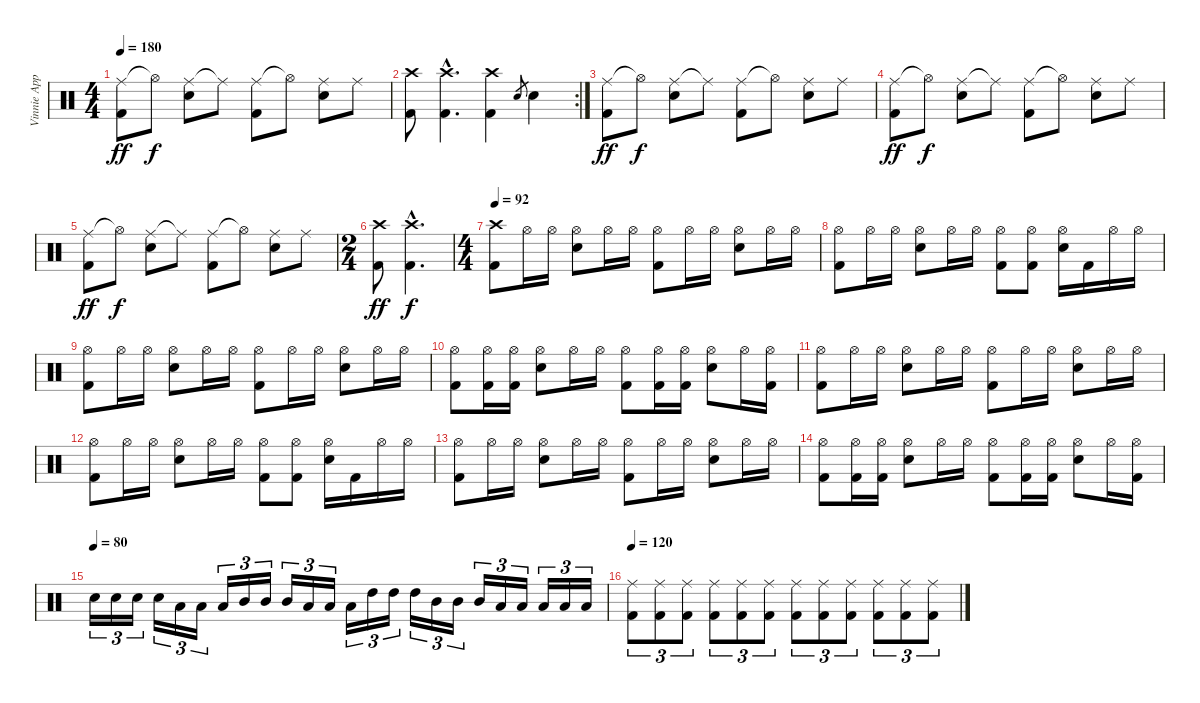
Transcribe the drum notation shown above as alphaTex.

\track ("Vinnie Appice" "Vinnie App") {instrument percussion}
\staff {score}
\articulation defaults
\ts (4 4)
\tempo 180
\clef neutral
\ks c
("Ride (middle)" "Kick (hit) 2").8{dy ff} "Hi-Hat (open)"{t}.8{dy f} ("Ride (middle)" "Snare (hit) 2").8 "Ride (middle)"{t}.8 ("Ride (middle)" "Kick (hit) 2").8 "Hi-Hat (open)"{t}.8 ("Ride (middle)" "Snare (hit) 2").8 "Ride (middle)".8 |
\rc 2
("Crash high (hit)" "Kick (hit) 2").8 ("Crash high (hit)"{hac} "Kick (hit) 2"{hac}).4{d} ("Crash high (hit)" "Kick (hit) 2").4 "Snare (hit) 2".8{gr} "Snare (hit) 2".4 |
("Ride (middle)" "Kick (hit) 2").8{dy ff} "Hi-Hat (open)"{t}.8{dy f} ("Ride (middle)" "Snare (hit) 2").8 "Ride (middle)"{t}.8 ("Ride (middle)" "Kick (hit) 2").8 "Hi-Hat (open)"{t}.8 ("Ride (middle)" "Snare (hit) 2").8 "Ride (middle)".8 |
("Ride (middle)" "Kick (hit) 2").8{dy ff} "Hi-Hat (open)"{t}.8{dy f} ("Ride (middle)" "Snare (hit) 2").8 "Ride (middle)"{t}.8 ("Ride (middle)" "Kick (hit) 2").8 "Hi-Hat (open)"{t}.8 ("Ride (middle)" "Snare (hit) 2").8 "Ride (middle)".8 |
("Ride (middle)" "Kick (hit) 2").8{dy ff} "Hi-Hat (open)"{t}.8{dy f} ("Ride (middle)" "Snare (hit) 2").8 "Ride (middle)"{t}.8 ("Ride (middle)" "Kick (hit) 2").8 "Hi-Hat (open)"{t}.8 ("Ride (middle)" "Snare (hit) 2").8 "Ride (middle)".8 |
\ts (2 4)
("Crash high (hit)" "Kick (hit) 2").8{dy ff} ("Crash high (hit)"{hac} "Kick (hit) 2"{hac}).4{d dy f} |
\ts (4 4)
\tempo 92
("Crash high (hit)" "Kick (hit) 2").8 "Hi-Hat (open)".16 "Hi-Hat (open)".16 ("Hi-Hat (open)" "Snare (hit) 2").8 "Hi-Hat (open)".16 "Hi-Hat (open)".16 ("Hi-Hat (open)" "Kick (hit) 2").8 "Hi-Hat (open)".16 "Hi-Hat (open)".16 ("Hi-Hat (open)" "Snare (hit) 2").8 "Hi-Hat (open)".16 "Hi-Hat (open)".16 |
("Hi-Hat (open)" "Kick (hit) 2").8 "Hi-Hat (open)".16 "Hi-Hat (open)".16 ("Hi-Hat (open)" "Snare (hit) 2").8 "Hi-Hat (open)".16 "Hi-Hat (open)".16 ("Hi-Hat (open)" "Kick (hit) 2").8 ("Hi-Hat (open)" "Kick (hit) 2").8 ("Hi-Hat (open)" "Snare (hit) 2").16 "Kick (hit) 2".16 "Hi-Hat (open)".16 "Hi-Hat (open)".16 |
("Hi-Hat (open)" "Kick (hit) 2").8 "Hi-Hat (open)".16 "Hi-Hat (open)".16 ("Hi-Hat (open)" "Snare (hit) 2").8 "Hi-Hat (open)".16 "Hi-Hat (open)".16 ("Hi-Hat (open)" "Kick (hit) 2").8 "Hi-Hat (open)".16 "Hi-Hat (open)".16 ("Hi-Hat (open)" "Snare (hit) 2").8 "Hi-Hat (open)".16 "Hi-Hat (open)".16 |
("Hi-Hat (open)" "Kick (hit) 2").8 ("Hi-Hat (open)" "Kick (hit) 2").16 ("Hi-Hat (open)" "Kick (hit) 2").16 ("Hi-Hat (open)" "Snare (hit) 2").8 "Hi-Hat (open)".16 "Hi-Hat (open)".16 ("Hi-Hat (open)" "Kick (hit) 2").8 ("Hi-Hat (open)" "Kick (hit) 2").16 ("Hi-Hat (open)" "Kick (hit) 2").16 ("Hi-Hat (open)" "Snare (hit) 2").8 "Hi-Hat (open)".16 ("Hi-Hat (open)" "Kick (hit) 2").16 |
("Hi-Hat (open)" "Kick (hit) 2").8 "Hi-Hat (open)".16 "Hi-Hat (open)".16 ("Hi-Hat (open)" "Snare (hit) 2").8 "Hi-Hat (open)".16 "Hi-Hat (open)".16 ("Hi-Hat (open)" "Kick (hit) 2").8 "Hi-Hat (open)".16 "Hi-Hat (open)".16 ("Hi-Hat (open)" "Snare (hit) 2").8 "Hi-Hat (open)".16 "Hi-Hat (open)".16 |
("Hi-Hat (open)" "Kick (hit) 2").8 "Hi-Hat (open)".16 "Hi-Hat (open)".16 ("Hi-Hat (open)" "Snare (hit) 2").8 "Hi-Hat (open)".16 "Hi-Hat (open)".16 ("Hi-Hat (open)" "Kick (hit) 2").8 ("Hi-Hat (open)" "Kick (hit) 2").8 ("Hi-Hat (open)" "Snare (hit) 2").16 "Kick (hit) 2".16 "Hi-Hat (open)".16 "Hi-Hat (open)".16 |
("Hi-Hat (open)" "Kick (hit) 2").8 "Hi-Hat (open)".16 "Hi-Hat (open)".16 ("Hi-Hat (open)" "Snare (hit) 2").8 "Hi-Hat (open)".16 "Hi-Hat (open)".16 ("Hi-Hat (open)" "Kick (hit) 2").8 "Hi-Hat (open)".16 "Hi-Hat (open)".16 ("Hi-Hat (open)" "Snare (hit) 2").8 "Hi-Hat (open)".16 "Hi-Hat (open)".16 |
("Hi-Hat (open)" "Kick (hit) 2").8 ("Hi-Hat (open)" "Kick (hit) 2").16 ("Hi-Hat (open)" "Kick (hit) 2").16 ("Hi-Hat (open)" "Snare (hit) 2").8 "Hi-Hat (open)".16 "Hi-Hat (open)".16 ("Hi-Hat (open)" "Kick (hit) 2").8 ("Hi-Hat (open)" "Kick (hit) 2").16 ("Hi-Hat (open)" "Kick (hit) 2").16 ("Hi-Hat (open)" "Snare (hit) 2").8 "Hi-Hat (open)".16 ("Hi-Hat (open)" "Kick (hit) 2").16 |
\tempo (80)
"Snare (hit) 2".16{tu (3 2)} "Snare (hit) 2".16{tu (3 2)} "Snare (hit) 2".16{tu (3 2)} "Snare (hit) 2".16{tu (3 2)} "Low Tom (hit)".16{tu (3 2)} "Low Tom (hit)".16{tu (3 2)} "Low Tom (hit)".16{tu (3 2)} "Mid Tom (hit)".16{tu (3 2)} "Mid Tom (hit)".16{tu (3 2)} "Mid Tom (hit)".16{tu (3 2)} "Low Tom (hit)".16{tu (3 2)} "Low Tom (hit)".16{tu (3 2)} "Low Tom (hit)".16{tu (3 2)} "High Tom (hit)".16{tu (3 2)} "High Tom (hit)".16{tu (3 2)} "High Tom (hit)".16{tu (3 2)} "Mid Tom (hit)".16{tu (3 2)} "Mid Tom (hit)".16{tu (3 2)} "Mid Tom (hit)".16{tu (3 2)} "Low Tom (hit)".16{tu (3 2)} "Low Tom (hit)".16{tu (3 2)} "Low Tom (hit)".16{tu (3 2)} "Low Tom (hit)".16{tu (3 2)} "Low Tom (hit)".16{tu (3 2)} |
\tempo 120
("Ride (middle)" "Kick (hit) 2").8{tu (3 2)} ("Ride (middle)" "Kick (hit) 2").8{tu (3 2)} ("Ride (middle)" "Kick (hit) 2").8{tu (3 2)} ("Ride (middle)" "Kick (hit) 2").8{tu (3 2)} ("Ride (middle)" "Kick (hit) 2").8{tu (3 2)} ("Ride (middle)" "Kick (hit) 2").8{tu (3 2)} ("Ride (middle)" "Kick (hit) 2").8{tu (3 2)} ("Ride (middle)" "Kick (hit) 2").8{tu (3 2)} ("Ride (middle)" "Kick (hit) 2").8{tu (3 2)} ("Ride (middle)" "Kick (hit) 2").8{tu (3 2)} ("Ride (middle)" "Kick (hit) 2").8{tu (3 2)} ("Ride (middle)" "Kick (hit) 2").8{tu (3 2)}
